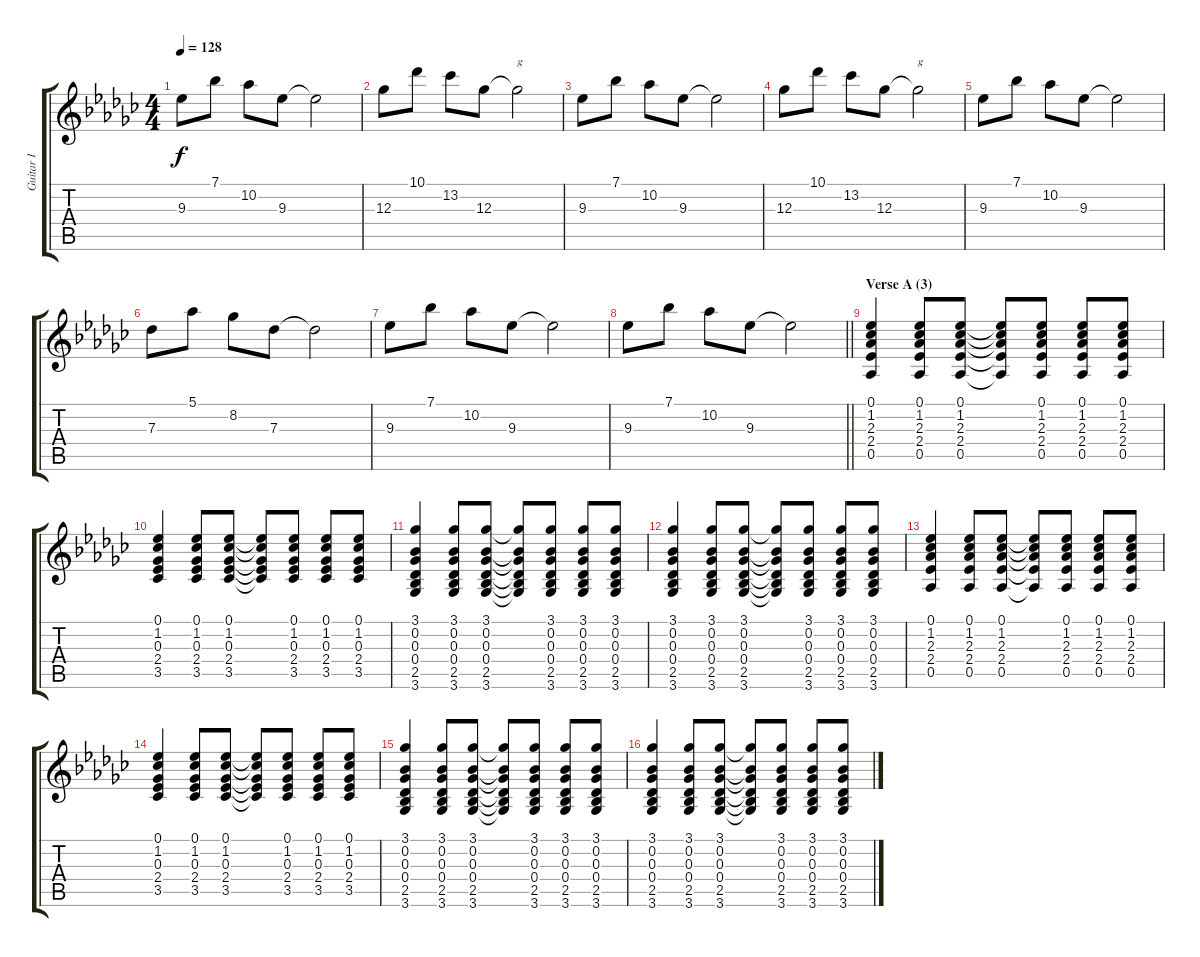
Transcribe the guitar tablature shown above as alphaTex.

\track ("Guitar I" "Guitar I") {instrument electricguitarjazz}
\staff {score tabs}
\tuning (Eb4 Bb3 Gb3 Db3 Ab2 Eb2) {hide}
\ts (4 4)
\tempo 128
\clef g2
\ks gb
9.3.8{dy f} 7.1.8 10.2.8 9.3.8 9.3{t}.2 |
12.3.8 10.1.8 13.2.8 12.3.8 12.3{t}.2{txt "g"} |
9.3.8 7.1.8 10.2.8 9.3.8 9.3{t}.2 |
12.3.8 10.1.8 13.2.8 12.3.8 12.3{t}.2{txt "g"} |
9.3.8 7.1.8 10.2.8 9.3.8 9.3{t}.2 |
7.3.8 5.1.8 8.2.8 7.3.8 7.3{t}.2 |
9.3.8 7.1.8 10.2.8 9.3.8 9.3{t}.2 |
\barLineRight lightlight
9.3.8 7.1.8 10.2.8 9.3.8 9.3{t}.2 |
\section ("" "Verse A (3)")
(0.1 1.2 2.3 2.4 0.5).4 (0.1 1.2 2.3 2.4 0.5).8 (0.1 1.2 2.3 2.4 0.5).8 (0.1{t} 1.2{t} 2.3{t} 2.4{t} 0.5{t}).8 (0.1 1.2 2.3 2.4 0.5).8 (0.1 1.2 2.3 2.4 0.5).8 (0.1 1.2 2.3 2.4 0.5).8 |
(0.1 1.2 0.3 2.4 3.5).4 (0.1 1.2 0.3 2.4 3.5).8 (0.1 1.2 0.3 2.4 3.5).8 (0.1{t} 1.2{t} 0.3{t} 2.4{t} 3.5{t}).8 (0.1 1.2 0.3 2.4 3.5).8 (0.1 1.2 0.3 2.4 3.5).8 (0.1 1.2 0.3 2.4 3.5).8 |
(3.1 0.2 0.3 0.4 2.5 3.6).4 (3.1 0.2 0.3 0.4 2.5 3.6).8 (3.1 0.2 0.3 0.4 2.5 3.6).8 (3.1{t} 0.2{t} 0.3{t} 0.4{t} 2.5{t} 3.6{t}).8 (3.1 0.2 0.3 0.4 2.5 3.6).8 (3.1 0.2 0.3 0.4 2.5 3.6).8 (3.1 0.2 0.3 0.4 2.5 3.6).8 |
(3.1 0.2 0.3 0.4 2.5 3.6).4 (3.1 0.2 0.3 0.4 2.5 3.6).8 (3.1 0.2 0.3 0.4 2.5 3.6).8 (3.1{t} 0.2{t} 0.3{t} 0.4{t} 2.5{t} 3.6{t}).8 (3.1 0.2 0.3 0.4 2.5 3.6).8 (3.1 0.2 0.3 0.4 2.5 3.6).8 (3.1 0.2 0.3 0.4 2.5 3.6).8 |
(0.1 1.2 2.3 2.4 0.5).4 (0.1 1.2 2.3 2.4 0.5).8 (0.1 1.2 2.3 2.4 0.5).8 (0.1{t} 1.2{t} 2.3{t} 2.4{t} 0.5{t}).8 (0.1 1.2 2.3 2.4 0.5).8 (0.1 1.2 2.3 2.4 0.5).8 (0.1 1.2 2.3 2.4 0.5).8 |
(0.1 1.2 0.3 2.4 3.5).4 (0.1 1.2 0.3 2.4 3.5).8 (0.1 1.2 0.3 2.4 3.5).8 (0.1{t} 1.2{t} 0.3{t} 2.4{t} 3.5{t}).8 (0.1 1.2 0.3 2.4 3.5).8 (0.1 1.2 0.3 2.4 3.5).8 (0.1 1.2 0.3 2.4 3.5).8 |
(3.1 0.2 0.3 0.4 2.5 3.6).4 (3.1 0.2 0.3 0.4 2.5 3.6).8 (3.1 0.2 0.3 0.4 2.5 3.6).8 (3.1{t} 0.2{t} 0.3{t} 0.4{t} 2.5{t} 3.6{t}).8 (3.1 0.2 0.3 0.4 2.5 3.6).8 (3.1 0.2 0.3 0.4 2.5 3.6).8 (3.1 0.2 0.3 0.4 2.5 3.6).8 |
(3.1 0.2 0.3 0.4 2.5 3.6).4 (3.1 0.2 0.3 0.4 2.5 3.6).8 (3.1 0.2 0.3 0.4 2.5 3.6).8 (3.1{t} 0.2{t} 0.3{t} 0.4{t} 2.5{t} 3.6{t}).8 (3.1 0.2 0.3 0.4 2.5 3.6).8 (3.1 0.2 0.3 0.4 2.5 3.6).8 (3.1 0.2 0.3 0.4 2.5 3.6).8
